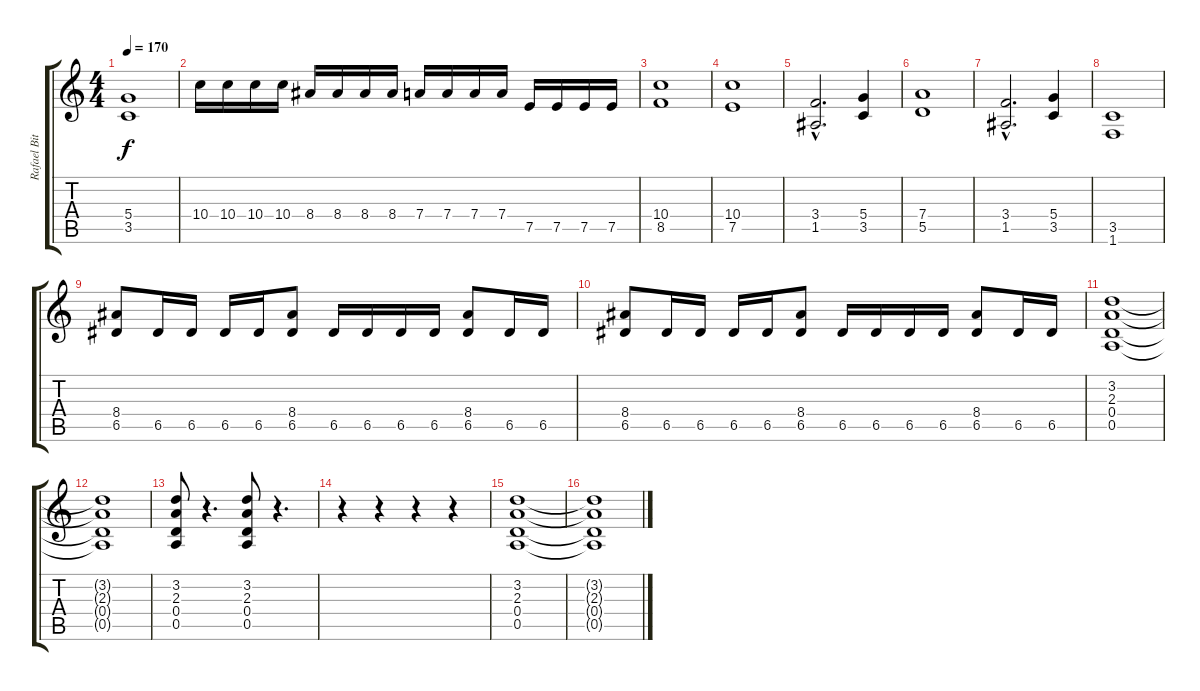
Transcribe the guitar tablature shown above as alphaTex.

\track ("Rafael Bittencourt" "Rafael Bit") {instrument distortionguitar}
\staff {score tabs}
\tuning (E4 B3 G3 D3 A2 E2) {hide}
\ts (4 4)
\tempo 170
\clef g2
\ks c
(5.4 3.5).1{dy f} |
10.4.16 10.4.16 10.4.16 10.4.16 8.4.16 8.4.16 8.4.16 8.4.16 7.4.16 7.4.16 7.4.16 7.4.16 7.5.16 7.5.16 7.5.16 7.5.16 |
(10.4 8.5).1 |
(10.4 7.5).1 |
(3.4{hac} 1.5{hac}).2{d} (5.4 3.5).4 |
(7.4 5.5).1 |
(3.4{hac} 1.5{hac}).2{d} (5.4 3.5).4 |
(3.5 1.6).1 |
(8.4 6.5).8 6.5.16 6.5.16 6.5.16 6.5.16 (8.4 6.5).8 6.5.16 6.5.16 6.5.16 6.5.16 (8.4 6.5).8 6.5.16 6.5.16 |
(8.4 6.5).8 6.5.16 6.5.16 6.5.16 6.5.16 (8.4 6.5).8 6.5.16 6.5.16 6.5.16 6.5.16 (8.4 6.5).8 6.5.16 6.5.16 |
(3.2 2.3 0.4 0.5).1{volume 14} |
(3.2{t} 2.3{t} 0.4{t} 0.5{t}).1 |
(3.2 2.3 0.4 0.5).8 r.4{d} (3.2 2.3 0.4 0.5).8 r.4{d} |
r.4 r.4 r.4 r.4 |
(3.2 2.3 0.4 0.5).1 |
(3.2{t} 2.3{t} 0.4{t} 0.5{t}).1
